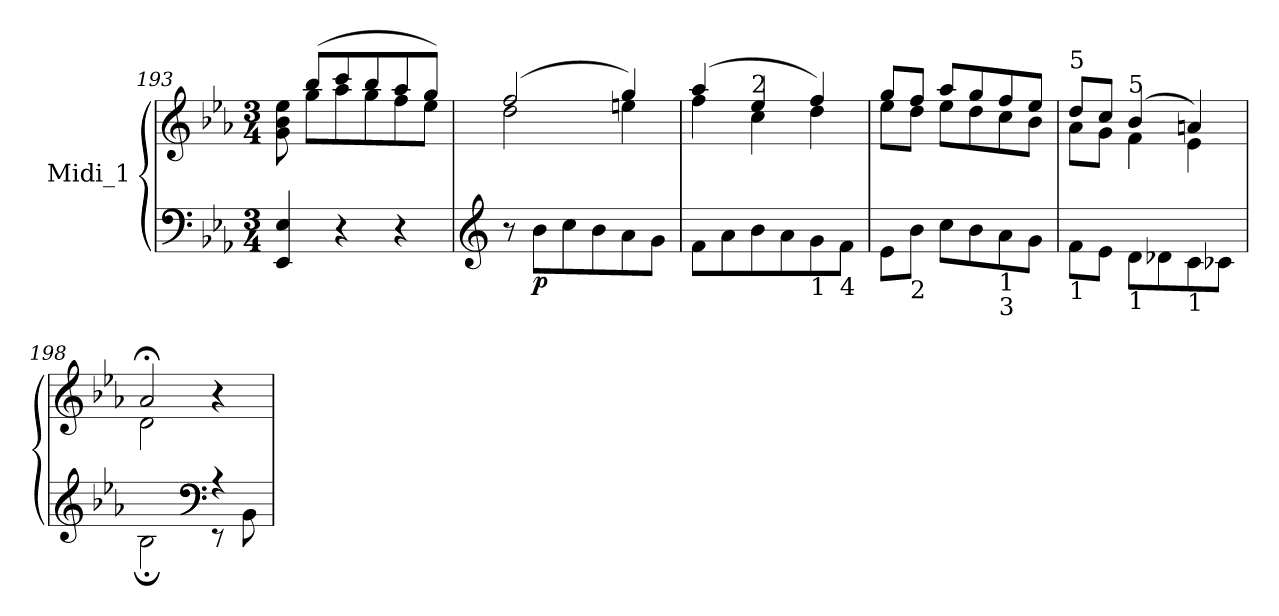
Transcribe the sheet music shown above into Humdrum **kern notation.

**kern	**kern	**dynam
*part1	*part1	*part1
*staff2	*staff1	*staff1/2
*I"Midi_1	*	*
*clefF4	*clefG2	*
*k[b-e-a-]	*k[b-e-a-]	*
*E-:	*E-:	*
*M3/4	*M3/4	*
=193	=193	=193
*^	*^	*
*	*^	*	*	*
8ryy	4EE-/ 4E-/	2ryy	8g\ 8b-\ 8ee-\	8ryy	.
2ryy	.	.	(>8bb-/L	8gg\L	.
.	4r	.	8ccc/	8aa-\	.
.	.	.	8bb-/	8gg\	.
.	4r	4ryy	8aa-/	8ff\	.
8ryy	.	.	8gg/J)	8ee-\J	.
*v	*v	*v	*	*	*
!!LO:LB:g=z	!!
=194	=194	=194	=194
*clefG2	*	*	*
8r	(>2ff/	2dd\	.
!	!	!	!LO:DY:b=2
8b-\L	.	.	p
8cc\	.	.	.
8b-\	.	.	.
8a-\	4gg/)	4een\	.
8g\J	.	.	.
=195	=195	=195	=195
8f\L	(>4aa-/	4ff\	.
8a-\	.	.	.
!	!LO:TX:a:t=2	!	!
8b-\	4ee-i/	4cc\	.
8a-\	.	.	.
!LO:TX:b:t=1	!	!	!
8g\	4ff/)	4dd\	.
!LO:TX:b:t=4	!	!	!
8f\J	.	.	.
=196	=196	=196	=196
8e-\L	8gg/L	8ee-\L	.
!LO:TX:b:t=2	!	!	!
8b-\J	8ff/J	8dd\J	.
8cc\L	8aa-/L	8ee-\L	.
8b-\	8gg/	8dd\	.
!LO:TX:b:t=1	!	!	!
!LO:TX:b:t=3	!	!	!
8a-\	8ff/	8cc\	.
8g\J	8ee-/J	8b-\J	.
=197	=197	=197	=197
!	!LO:TX:a:t=5	!	!
!LO:TX:b:t=1	!	!	!
8f\L	8dd/L	8a-\L	.
8e-\J	8cc/J	8g\J	.
!	!LO:TX:a:t=5	!	!
!LO:TX:b:t=1	!	!	!
8d\L	(>4b-/	4f\	.
8d-X\	.	.	.
!LO:TX:b:t=1	!	!	!
8c\	4an/)	4e-\	.
8c-X\J	.	.	.
=198	=198	=198	=198
*^	*	*	*
2ryy	2B-;\	2a-i;</	2d\	.
*clefF4	*	*	*	*
4r	8r	4r	4ryy	.
.	8BB-\	.	.	.
*v	*v	*	*	*
*	*v	*v	*
=	=	=
*-	*-	*-
